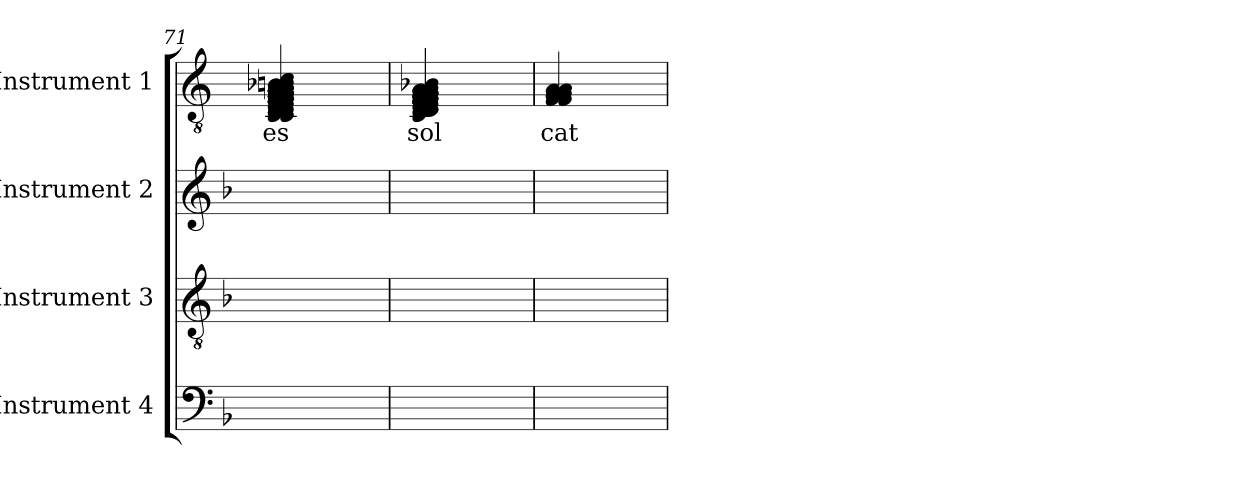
**kern	**kern	**kern	**kern	**text
*part4	*part3	*part2	*part1	*part1
*staff4	*staff3	*staff2	*staff1	*staff1
*I"Instrument 4	*I"Instrument 3	*I"Instrument 2	*I"Instrument 1	*
!!LO:LB:g=z
*clefF4	*clefGv2	*clefG2	*clefGv2	*
*k[b-]	*k[b-]	*k[b-]	*k[]	*
*F:	*F:	*F:	*C:	*
=71	=71	=71	=71	=71
!	!	!	!	!LO:LY:b
1ryy	1ryy	1ryy	4C/ 4C/ 4D/ 4D/ 4D/ 4E/ 4E/ 4F/ 4F/ 4F/ 4F/ 4F/ 4F/ 4F/ 4F/ 4G/ 4G/ 4G/ 4G/ 4G/ 4G/ 4G/ 4A/ 4A/ 4A/ 4A/ 4A/ 4A/ 4A/ 4B-X/ 4Bn/ 4c/	es
.	.	.	2.ryy	.
!!LO:LB:g=z
=72	=72	=72	=72	=72
!	!	!	!	!LO:LY:b
1ryy	1ryy	1ryy	4C/ 4D/ 4D/ 4D/ 4E/ 4E/ 4F/ 4F/ 4F/ 4F/ 4F/ 4F/ 4F/ 4G/ 4G/ 4G/ 4G/ 4G/ 4G/ 4G/ 4A/ 4A/ 4A/ 4B-X/	sol
.	.	.	2.ryy	.
=73	=73	=73	=73	=73
!	!	!	!	!LO:LY:b
1ryy	1ryy	1ryy	4F/ 4F/ 4G/ 4G/ 4G/ 4A/ 4A/ 4A/	-cat
.	.	.	2.ryy	.
=	=	=	=	=
*-	*-	*-	*-	*-
